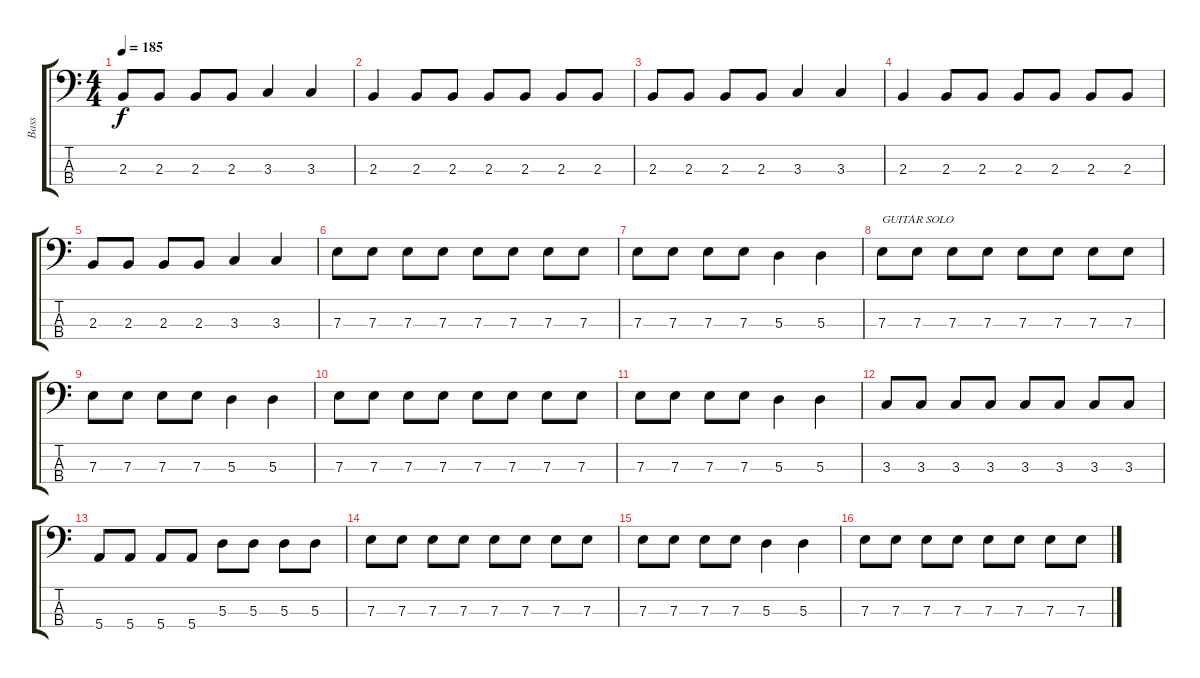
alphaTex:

\track ("Bass" "Bass") {instrument electricbassfinger}
\staff {score tabs}
\tuning (G2 D2 A1 E1) {hide}
\ts (4 4)
\tempo 185
\clef f4
\ks c
2.3.8{dy f} 2.3.8 2.3.8 2.3.8 3.3.4 3.3.4 |
2.3.4 2.3.8 2.3.8 2.3.8 2.3.8 2.3.8 2.3.8 |
2.3.8 2.3.8 2.3.8 2.3.8 3.3.4 3.3.4 |
2.3.4 2.3.8 2.3.8 2.3.8 2.3.8 2.3.8 2.3.8 |
2.3.8 2.3.8 2.3.8 2.3.8 3.3.4 3.3.4 |
7.3.8 7.3.8 7.3.8 7.3.8 7.3.8 7.3.8 7.3.8 7.3.8 |
7.3.8 7.3.8 7.3.8 7.3.8 5.3.4 5.3.4 |
7.3.8{txt "GUITAR SOLO"} 7.3.8 7.3.8 7.3.8 7.3.8 7.3.8 7.3.8 7.3.8 |
7.3.8 7.3.8 7.3.8 7.3.8 5.3.4 5.3.4 |
7.3.8 7.3.8 7.3.8 7.3.8 7.3.8 7.3.8 7.3.8 7.3.8 |
7.3.8 7.3.8 7.3.8 7.3.8 5.3.4 5.3.4 |
3.3.8 3.3.8 3.3.8 3.3.8 3.3.8 3.3.8 3.3.8 3.3.8 |
5.4.8 5.4.8 5.4.8 5.4.8 5.3.8 5.3.8 5.3.8 5.3.8 |
7.3.8 7.3.8 7.3.8 7.3.8 7.3.8 7.3.8 7.3.8 7.3.8 |
7.3.8 7.3.8 7.3.8 7.3.8 5.3.4 5.3.4 |
7.3.8 7.3.8 7.3.8 7.3.8 7.3.8 7.3.8 7.3.8 7.3.8
